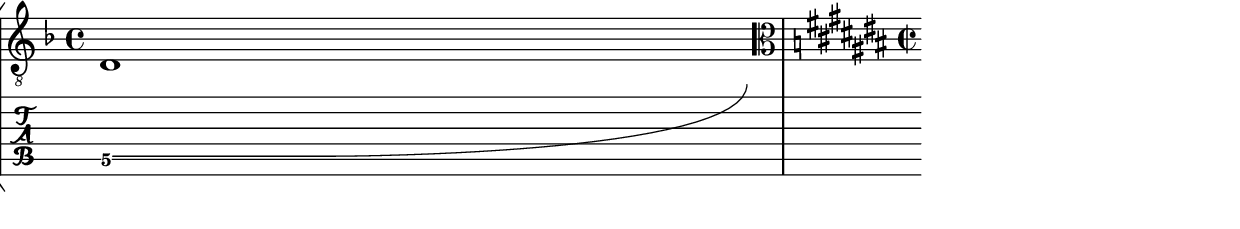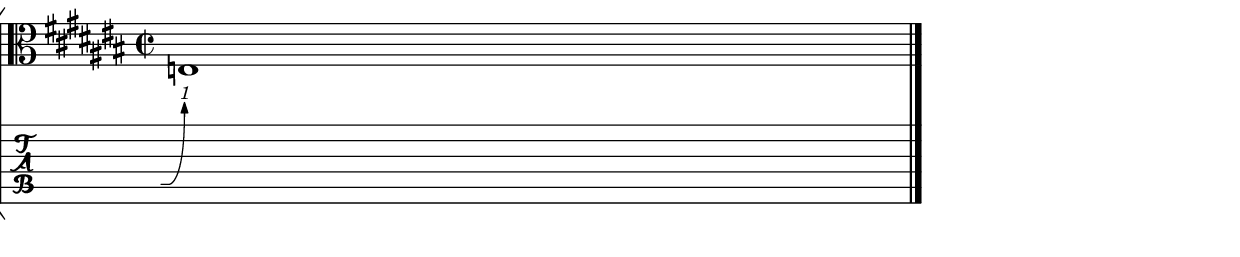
%% Generated by lilypond-book
%% Options: [exampleindent=10.16\mm,indent=0\mm,line-width=160\mm,paper-height=845.047\pt,paper-width=597.508\pt,papersize='(cons (* 597.508 pt) (* 845.047 pt))]
\include "lilypond-book-preamble.ly"


% ****************************************************************
% Start cut-&-pastable-section
% ****************************************************************

#(ly:set-option 'eps-box-padding 3.000000)



\paper {
  #(set-paper-size '(cons (* 597.508 pt) (* 845.047 pt)))
  indent = 0\mm
  line-width = 160\mm
  % offset the left padding, also add 1mm as lilypond creates cropped
  % images with a little space on the right
  line-width = #(- line-width (* mm  3.000000) (* mm 1))
}

\layout {
  
}




% ****************************************************************
% ly snippet:
% ****************************************************************
\sourcefilename "/lilypond-2.27.0/input/regression/bend-spanner-line-break.ly"
\sourcefileline 0
\version "2.23.0"

\header {
  texidoc = "At a line break the @code{BendSpanner} avoids changed
@code{TimeSignature}, @code{KeySignature}, @code{KeyCancellation} and
@code{Clef} in other staves."
}

line-break-spacing = {
  d1\^ e
}

control = {
  \key f \major
  s1
  \clef "alto" \time 2/2 \key cis \major \break
  s1
  \bar "|."
}


\score {
  \new StaffGroup
    <<
      \new Staff << { \clef "G_8" \line-break-spacing } \control >>
      \new TabVoice \line-break-spacing
  >>
  \layout {
    \context {
      \Voice
      \omit StringNumber
    }
    \context {
      \TabStaff
      minimumFret = #3
      restrainOpenStrings = ##t
    }
  }
}



% ****************************************************************
% end ly snippet
% ****************************************************************
